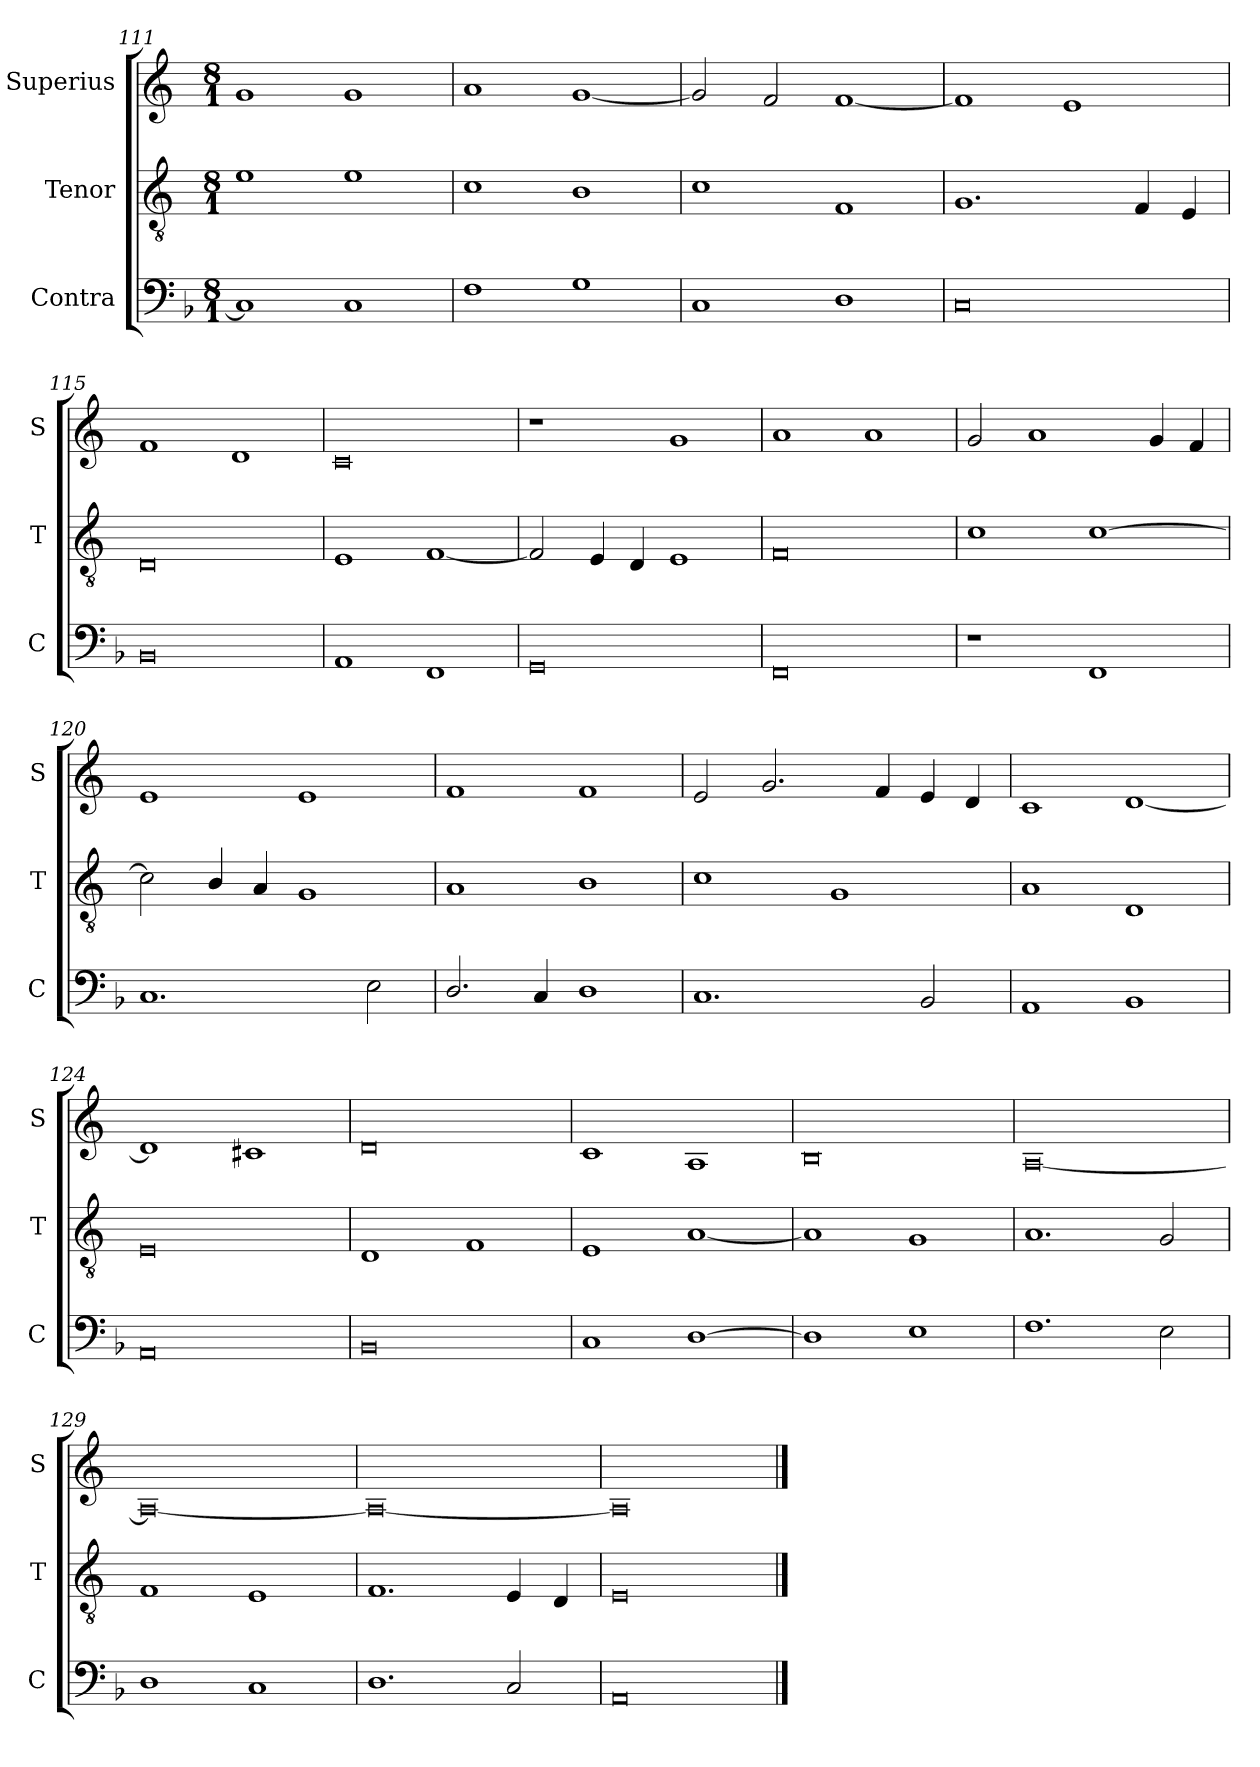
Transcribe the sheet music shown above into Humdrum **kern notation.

**kern	**kern	**kern
*part3	*part2	*part1
*staff3	*staff2	*staff1
*I"Contra	*I"Tenor	*I"Superius
*I'C	*I'T	*I'S
*clefF4	*clefGv2	*clefG2
*k[b-]	*k[]	*k[]
*M8/1	*M8/1	*M8/1
=111	=111	=111
1C/]	1e\	1g/
1C/	1e\	1g/
=112	=112	=112
1F\	1c\	1a/
1G\	1B\	[1g/
=113	=113	=113
1C/	1c\	2g/]
.	.	2f/
1D\	1F/	[1f/
=114	=114	=114
0C/	1.G/	1f/]
.	.	1e/
.	4F/	.
.	4E/	.
=115	=115	=115
0BB-/	0D/	1f/
.	.	1d/
=116	=116	=116
1AA/	1E/	0c/
1FF/	[1F/	.
=117	=117	=117
0GG/	2F/]	1r
.	4E/	.
.	4D/	.
.	1E/	1g/
=118	=118	=118
0FF/	0F/	1a/
.	.	1a/
=119	=119	=119
1r	1c\	2g/
.	.	1a/
1FF/	[1c\	.
.	.	4g/
.	.	4f/
=120	=120	=120
1.C/	2c\]	1e/
.	4B/	.
.	4A/	.
.	1G/	1e/
2E\	.	.
=121	=121	=121
2.D/	1A/	1f/
4C/	.	.
1D\	1B\	1f/
=122	=122	=122
1.C/	1c\	2e/
.	.	2.g/
.	1G/	.
.	.	4f/
2BB-/	.	4e/
.	.	4d/
=123	=123	=123
1AA/	1A/	1c/
1BB-/	1D/	[1d/
=124	=124	=124
0AA/	0E/	1d/]
.	.	1c#X/
=125	=125	=125
0BB-/	1D/	0d/
.	1F/	.
=126	=126	=126
1C/	1E/	1c/
[1D\	[1A/	1A/
=127	=127	=127
1D\]	1A/]	0B/
1E\	1G/	.
=128	=128	=128
1.F\	1.A/	[0A/
2E\	2G/	.
=129	=129	=129
1D\	1F/	0A_
1C/	1E/	.
=130	=130	=130
1.D\	1.F/	0A_
2C/	4E/	.
.	4D/	.
=131	=131	=131
0AA	0E	0A]
==	==	==
*-	*-	*-
